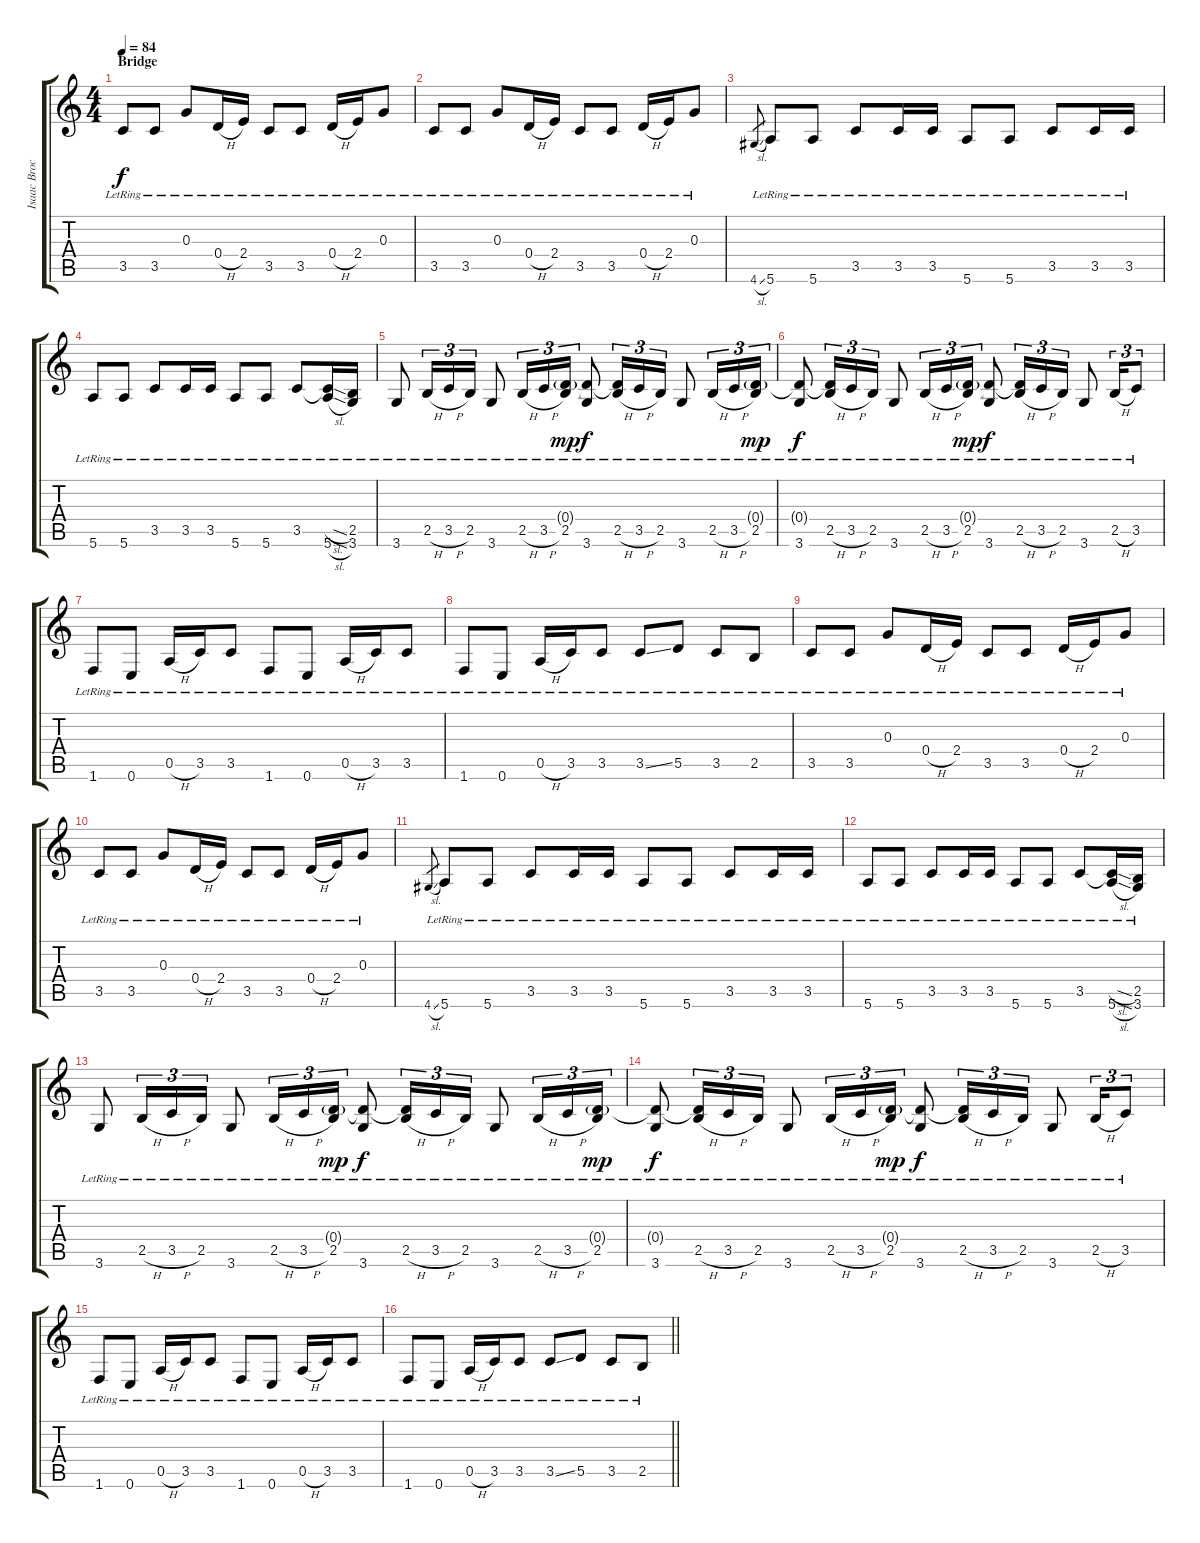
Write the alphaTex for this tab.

\track ("Isaac Brock" "Isaac Broc") {instrument electricguitarclean}
\staff {score tabs}
\tuning (E4 B3 G3 D3 A2 E2) {hide}
\ts (4 4)
\section ("" "Bridge")
\tempo 84
\clef g2
\ks c
3.5{lr}.8{dy f} 3.5{lr}.8 0.3{lr}.8 0.4{h lr}.16 2.4{lr}.16 3.5{lr}.8 3.5{lr}.8 0.4{h lr}.16 2.4{lr}.16 0.3{lr}.8 |
3.5{lr}.8 3.5{lr}.8 0.3{lr}.8 0.4{h lr}.16 2.4{lr}.16 3.5{lr}.8 3.5{lr}.8 0.4{h lr}.16 2.4{lr}.16 0.3{lr}.8 |
4.6{sl}.8{gr} 5.6{lr}.8 5.6{lr}.8 3.5{lr}.8 3.5{lr}.16 3.5{lr}.16 5.6{lr}.8 5.6{lr}.8 3.5{lr}.8 3.5{lr}.16 3.5{lr}.16 |
5.6{lr}.8 5.6{lr}.8 3.5{lr}.8 3.5{lr}.16 3.5{lr}.16 5.6{lr}.8 5.6{lr}.8 3.5{lr}.8 (3.5{sl t} 5.6{sl lr}).16 (2.5{lr} 3.6{lr}).16 |
3.6{lr}.8 2.5{h lr}.16{tu (3 2)} 3.5{h lr}.16{tu (3 2)} 2.5{lr}.16{tu (3 2)} 3.6{lr}.8 2.5{h lr}.16{tu (3 2)} 3.5{h lr}.16{tu (3 2)} (0.4{g} 2.5{lr}).16{tu (3 2) dy mp} (0.4{t} 3.6{lr}).8{dy f} (0.4{t} 2.5{h lr}).16{tu (3 2)} 3.5{h lr}.16{tu (3 2)} 2.5{lr}.16{tu (3 2)} 3.6{lr}.8 2.5{h lr}.16{tu (3 2)} 3.5{h lr}.16{tu (3 2)} (0.4{g} 2.5{lr}).16{tu (3 2) dy mp} |
(0.4{t} 3.6{lr}).8{dy f} (0.4{t} 2.5{h lr}).16{tu (3 2)} 3.5{h lr}.16{tu (3 2)} 2.5{lr}.16{tu (3 2)} 3.6{lr}.8 2.5{h lr}.16{tu (3 2)} 3.5{h lr}.16{tu (3 2)} (0.4{g} 2.5{lr}).16{tu (3 2) dy mp} (0.4{t} 3.6{lr}).8{dy f} (0.4{t} 2.5{h lr}).16{tu (3 2)} 3.5{h lr}.16{tu (3 2)} 2.5{lr}.16{tu (3 2)} 3.6{lr}.8 2.5{h lr}.16{tu (3 2)} 3.5{lr}.8{tu (3 2)} |
1.6{lr}.8 0.6{lr}.8 0.5{h lr}.16 3.5{lr}.16 3.5{lr}.8 1.6{lr}.8 0.6{lr}.8 0.5{h lr}.16 3.5{lr}.16 3.5{lr}.8 |
1.6{lr}.8 0.6{lr}.8 0.5{h lr}.16 3.5{lr}.16 3.5{lr}.8 3.5{ss lr}.8 5.5{lr}.8 3.5{lr}.8 2.5{lr}.8 |
3.5{lr}.8 3.5{lr}.8 0.3{lr}.8 0.4{h lr}.16 2.4{lr}.16 3.5{lr}.8 3.5{lr}.8 0.4{h lr}.16 2.4{lr}.16 0.3{lr}.8 |
3.5{lr}.8 3.5{lr}.8 0.3{lr}.8 0.4{h lr}.16 2.4{lr}.16 3.5{lr}.8 3.5{lr}.8 0.4{h lr}.16 2.4{lr}.16 0.3{lr}.8 |
4.6{sl}.8{gr} 5.6{lr}.8 5.6{lr}.8 3.5{lr}.8 3.5{lr}.16 3.5{lr}.16 5.6{lr}.8 5.6{lr}.8 3.5{lr}.8 3.5{lr}.16 3.5{lr}.16 |
5.6{lr}.8 5.6{lr}.8 3.5{lr}.8 3.5{lr}.16 3.5{lr}.16 5.6{lr}.8 5.6{lr}.8 3.5{lr}.8 (3.5{sl t} 5.6{sl lr}).16 (2.5{lr} 3.6{lr}).16 |
3.6{lr}.8 2.5{h lr}.16{tu (3 2)} 3.5{h lr}.16{tu (3 2)} 2.5{lr}.16{tu (3 2)} 3.6{lr}.8 2.5{h lr}.16{tu (3 2)} 3.5{h lr}.16{tu (3 2)} (0.4{g} 2.5{lr}).16{tu (3 2) dy mp} (0.4{t} 3.6{lr}).8{dy f} (0.4{t} 2.5{h lr}).16{tu (3 2)} 3.5{h lr}.16{tu (3 2)} 2.5{lr}.16{tu (3 2)} 3.6{lr}.8 2.5{h lr}.16{tu (3 2)} 3.5{h lr}.16{tu (3 2)} (0.4{g} 2.5{lr}).16{tu (3 2) dy mp} |
(0.4{t} 3.6{lr}).8{dy f} (0.4{t} 2.5{h lr}).16{tu (3 2)} 3.5{h lr}.16{tu (3 2)} 2.5{lr}.16{tu (3 2)} 3.6{lr}.8 2.5{h lr}.16{tu (3 2)} 3.5{h lr}.16{tu (3 2)} (0.4{g} 2.5{lr}).16{tu (3 2) dy mp} (0.4{t} 3.6{lr}).8{dy f} (0.4{t} 2.5{h lr}).16{tu (3 2)} 3.5{h lr}.16{tu (3 2)} 2.5{lr}.16{tu (3 2)} 3.6{lr}.8 2.5{h lr}.16{tu (3 2)} 3.5{lr}.8{tu (3 2)} |
1.6{lr}.8 0.6{lr}.8 0.5{h lr}.16 3.5{lr}.16 3.5{lr}.8 1.6{lr}.8 0.6{lr}.8 0.5{h lr}.16 3.5{lr}.16 3.5{lr}.8 |
\barLineRight lightlight
1.6{lr}.8 0.6{lr}.8 0.5{h lr}.16 3.5{lr}.16 3.5{lr}.8 3.5{ss lr}.8 5.5{lr}.8 3.5{lr}.8 2.5{lr}.8
